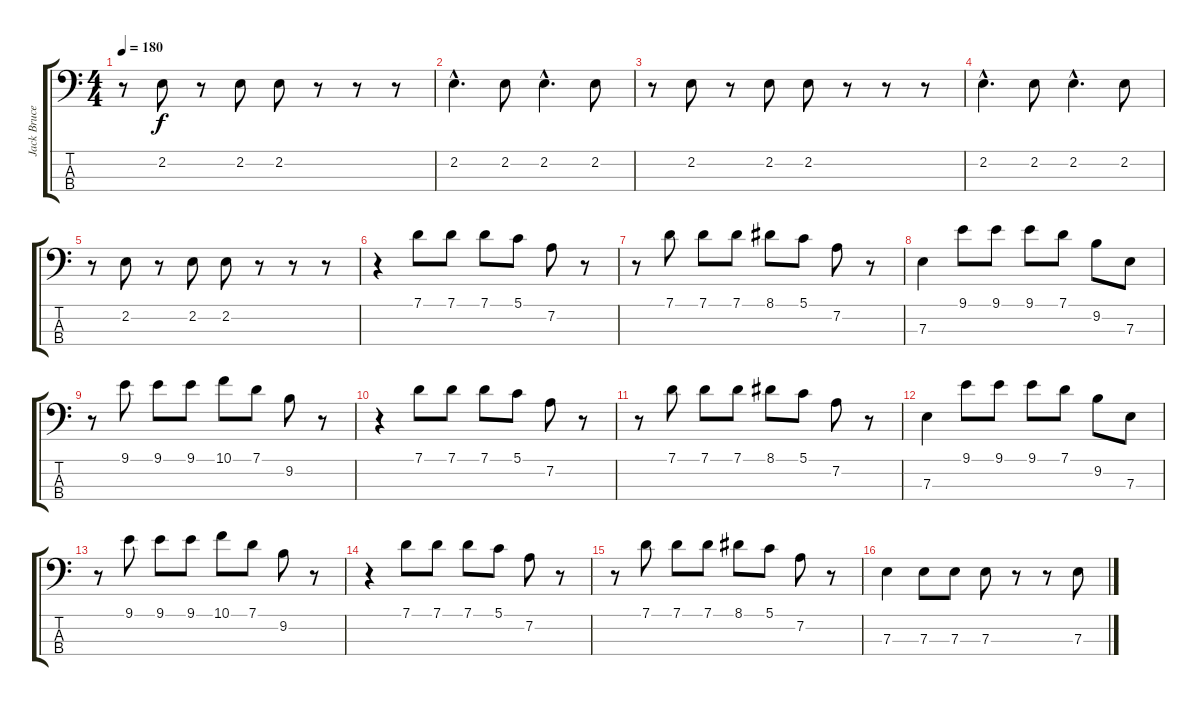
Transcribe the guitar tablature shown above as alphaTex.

\track ("Jack Bruce" "Jack Bruce") {instrument acousticbass}
\staff {score tabs}
\tuning (G2 D2 A1 E1) {hide}
\ts (4 4)
\tempo 180
\clef f4
\ks c
r.8{dy f} 2.2.8 r.8 2.2.8 2.2.8 r.8 r.8 r.8 |
2.2{hac}.4{d} 2.2.8 2.2{hac}.4{d} 2.2.8 |
r.8 2.2.8 r.8 2.2.8 2.2.8 r.8 r.8 r.8 |
2.2{hac}.4{d} 2.2.8 2.2{hac}.4{d} 2.2.8 |
r.8 2.2.8 r.8 2.2.8 2.2.8 r.8 r.8 r.8 |
r.4 7.1.8 7.1.8 7.1.8 5.1.8 7.2.8 r.8 |
r.8 7.1.8 7.1.8 7.1.8 8.1.8 5.1.8 7.2.8 r.8 |
7.3.4 9.1.8 9.1.8 9.1.8 7.1.8 9.2.8 7.3.8 |
r.8 9.1.8 9.1.8 9.1.8 10.1.8 7.1.8 9.2.8 r.8 |
r.4 7.1.8 7.1.8 7.1.8 5.1.8 7.2.8 r.8 |
r.8 7.1.8 7.1.8 7.1.8 8.1.8 5.1.8 7.2.8 r.8 |
7.3.4 9.1.8 9.1.8 9.1.8 7.1.8 9.2.8 7.3.8 |
r.8 9.1.8 9.1.8 9.1.8 10.1.8 7.1.8 9.2.8 r.8 |
r.4 7.1.8 7.1.8 7.1.8 5.1.8 7.2.8 r.8 |
r.8 7.1.8 7.1.8 7.1.8 8.1.8 5.1.8 7.2.8 r.8 |
7.3.4 7.3.8 7.3.8 7.3.8 r.8 r.8 7.3.8
